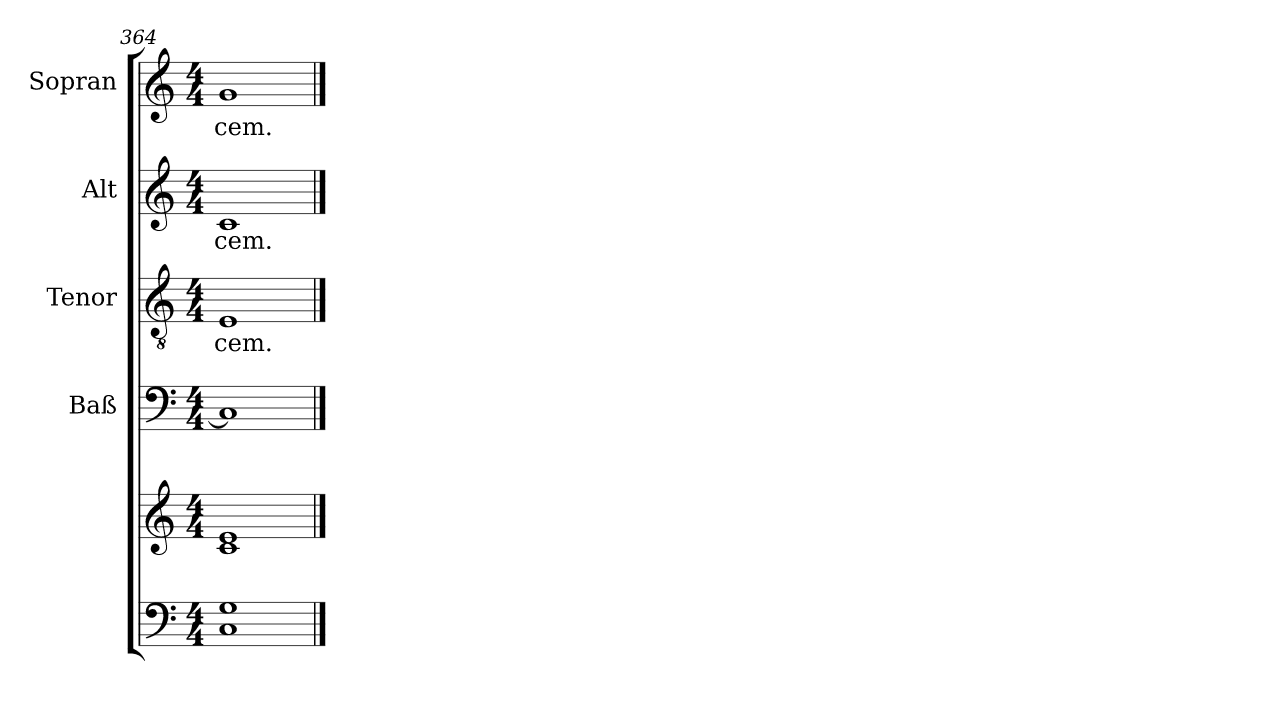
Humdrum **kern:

**kern	**kern	**kern	**kern	**text	**kern	**text	**kern	**text
*part5	*part5	*part4	*part3	*part3	*part2	*part2	*part1	*part1
*staff6	*staff5	*staff4	*staff3	*staff3	*staff2	*staff2	*staff1	*staff1
*	*	*I"Baß	*I"Tenor	*	*I"Alt	*	*I"Sopran	*
*	*	*I'Baß	*I'Ten	*	*I'Alt	*	*I'Sop	*
*clefF4	*clefG2	*clefF4	*clefGv2	*	*clefG2	*	*clefG2	*
*k[]	*k[]	*k[]	*k[]	*	*k[]	*	*k[]	*
*C:	*C:	*C:	*C:	*	*C:	*	*C:	*
*M4/4	*M4/4	*M4/4	*M4/4	*	*M4/4	*	*M4/4	*
=364	=364	=364	=364	=364	=364	=364	=364	=364
*^	*^	*	*	*	*	*	*	*
!	!	!	!	!	!	!LO:LY:b	!	!LO:LY:b	!	!LO:LY:b
1G	1C	1e	1c	1C]	1E	-cem.	1c	-cem.	1g	-cem.
*v	*v	*	*	*	*	*	*	*	*	*
*	*v	*v	*	*	*	*	*	*	*
==	==	==	==	==	==	==	==	==
*-	*-	*-	*-	*-	*-	*-	*-	*-
